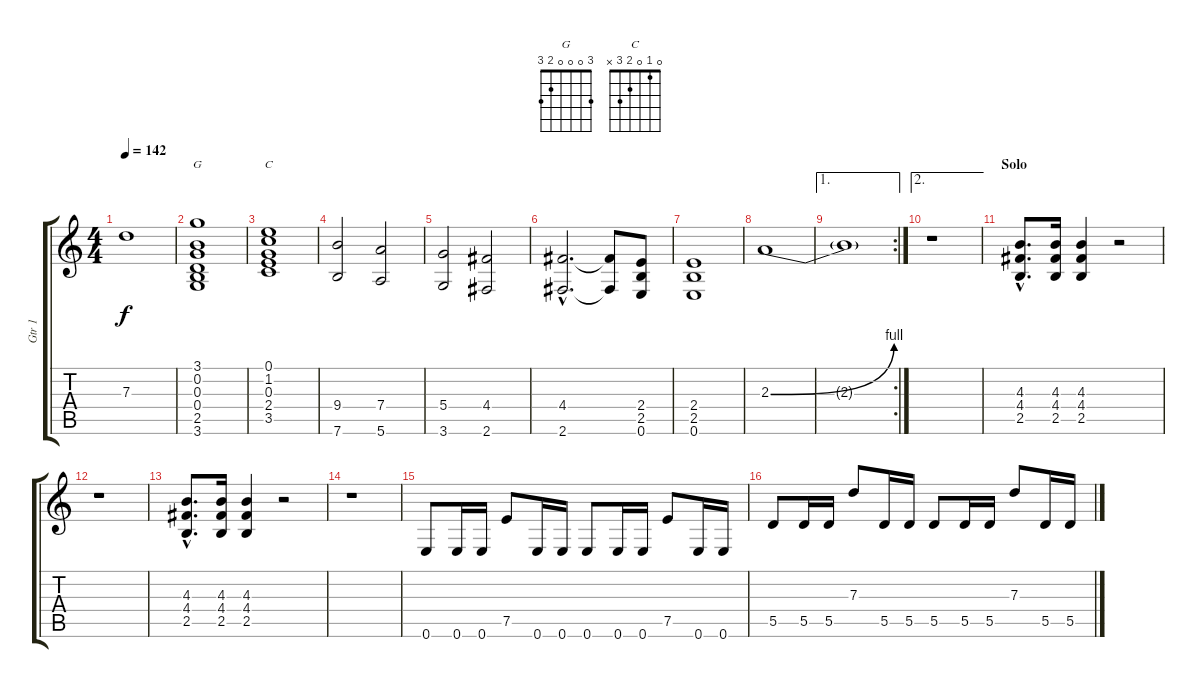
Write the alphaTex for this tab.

\track ("Gtr 1" "Gtr 1") {instrument electricguitarclean}
\staff {score tabs}
\tuning (E4 B3 G3 D3 A2 E2) {hide}
\chord ("G" 3 0 0 0 2 3)
\chord ("C" 0 1 0 2 3 x)
\ts (4 4)
\tempo 142
\clef g2
\ks c
7.3{t}.1{dy f} |
(3.1 0.2 0.3 0.4 2.5 3.6).1{ch "G"} |
(0.1 1.2 0.3 2.4 3.5).1{ch "C"} |
(9.4 7.6).2 (7.4 5.6).2 |
(5.4 3.6).2 (4.4 2.6).2 |
(4.4{hac} 2.6{hac}).2{d} (4.4{t} 2.6{t}).8 (2.4 2.5 0.6).8 |
(2.4 2.5 0.6).1 |
2.3{be (bend 0 0 60 4)}.1 |
\ae 1
\rc 2
2.3{t}.1 |
\ae 2
r.1 |
\section ("" "Solo")
(4.3{hac} 4.4{hac} 2.5{hac}).8{d instrument distortionguitar} (4.3 4.4 2.5).16 (4.3 4.4 2.5).4 r.2 |
r.1 |
(4.3{hac} 4.4{hac} 2.5{hac}).8{d instrument distortionguitar} (4.3 4.4 2.5).16 (4.3 4.4 2.5).4 r.2 |
r.1 |
0.6.8 0.6.16 0.6.16 7.5.8 0.6.16 0.6.16 0.6.8 0.6.16 0.6.16 7.5.8 0.6.16 0.6.16 |
5.5.8 5.5.16 5.5.16 7.3.8 5.5.16 5.5.16 5.5.8 5.5.16 5.5.16 7.3.8 5.5.16 5.5.16
